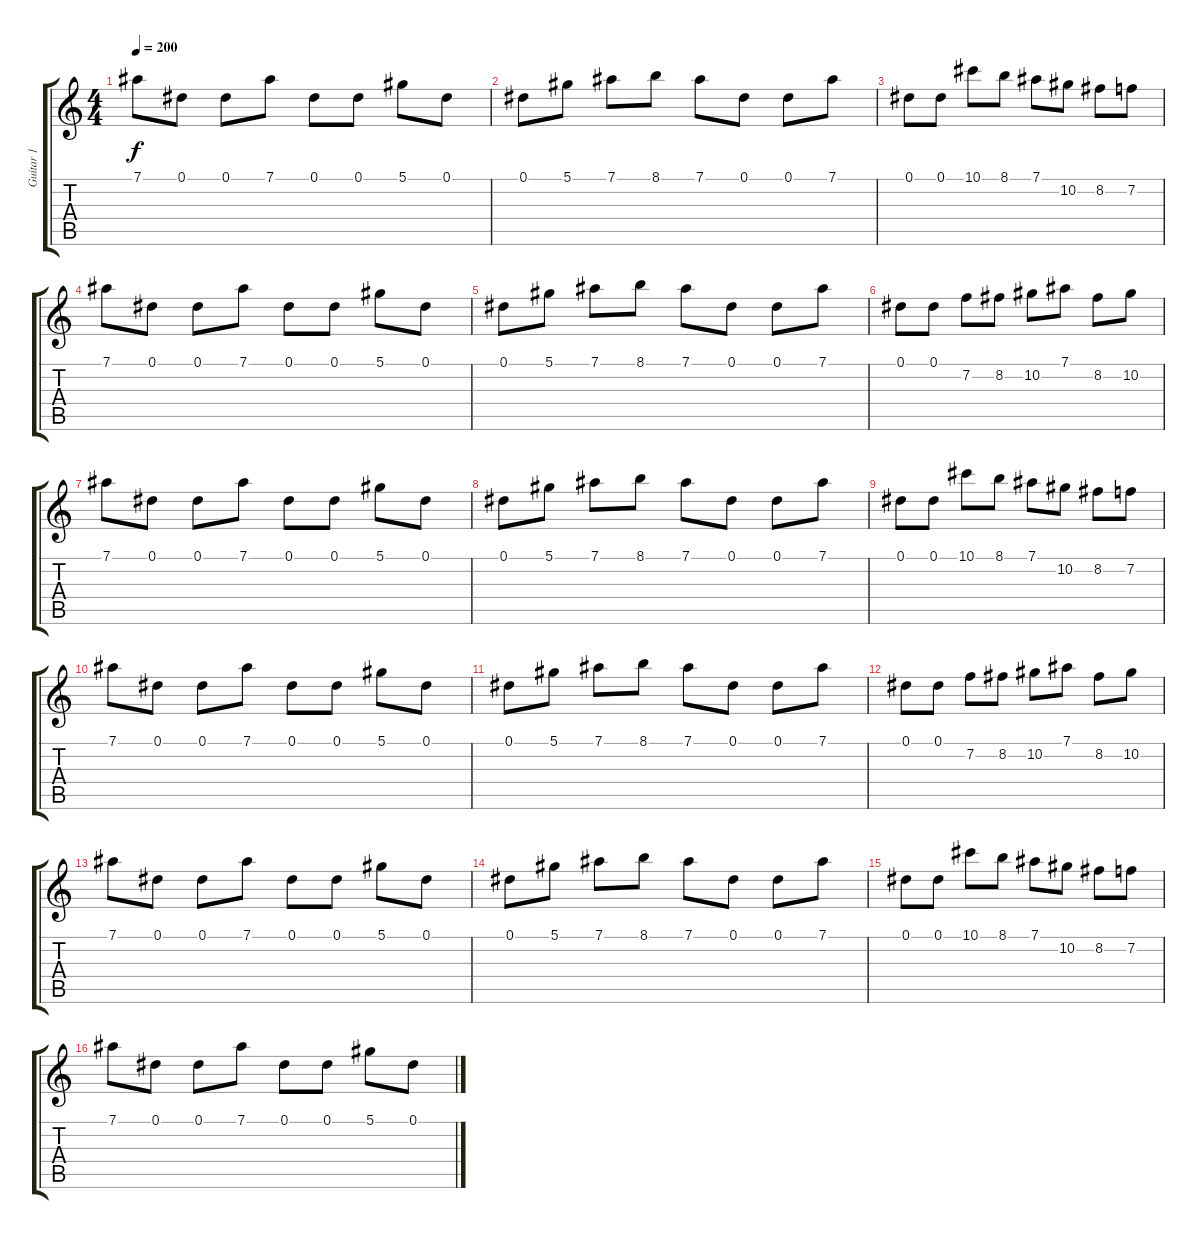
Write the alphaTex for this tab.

\track ("Guitar 1" "Guitar 1") {instrument distortionguitar}
\staff {score tabs}
\tuning (Eb4 Bb3 Gb3 Db3 Ab2 Eb2) {hide}
\ts (4 4)
\tempo 200
\clef g2
\ks c
7.1.8{dy f instrument distortionguitar} 0.1.8 0.1.8 7.1.8 0.1.8 0.1.8 5.1.8 0.1.8 |
0.1.8 5.1.8 7.1.8 8.1.8 7.1.8 0.1.8 0.1.8 7.1.8 |
0.1.8 0.1.8 10.1.8 8.1.8 7.1.8 10.2.8 8.2.8 7.2.8 |
7.1.8 0.1.8 0.1.8 7.1.8 0.1.8 0.1.8 5.1.8 0.1.8 |
0.1.8 5.1.8 7.1.8 8.1.8 7.1.8 0.1.8 0.1.8 7.1.8 |
0.1.8 0.1.8 7.2.8 8.2.8 10.2.8 7.1.8 8.2.8 10.2.8 |
7.1.8 0.1.8 0.1.8 7.1.8 0.1.8 0.1.8 5.1.8 0.1.8 |
0.1.8 5.1.8 7.1.8 8.1.8 7.1.8 0.1.8 0.1.8 7.1.8 |
0.1.8 0.1.8 10.1.8 8.1.8 7.1.8 10.2.8 8.2.8 7.2.8 |
7.1.8 0.1.8 0.1.8 7.1.8 0.1.8 0.1.8 5.1.8 0.1.8 |
0.1.8 5.1.8 7.1.8 8.1.8 7.1.8 0.1.8 0.1.8 7.1.8 |
0.1.8 0.1.8 7.2.8 8.2.8 10.2.8 7.1.8 8.2.8 10.2.8 |
7.1.8 0.1.8 0.1.8 7.1.8 0.1.8 0.1.8 5.1.8 0.1.8 |
0.1.8 5.1.8 7.1.8 8.1.8 7.1.8 0.1.8 0.1.8 7.1.8 |
0.1.8 0.1.8 10.1.8 8.1.8 7.1.8 10.2.8 8.2.8 7.2.8 |
7.1.8 0.1.8 0.1.8 7.1.8 0.1.8 0.1.8 5.1.8 0.1.8
